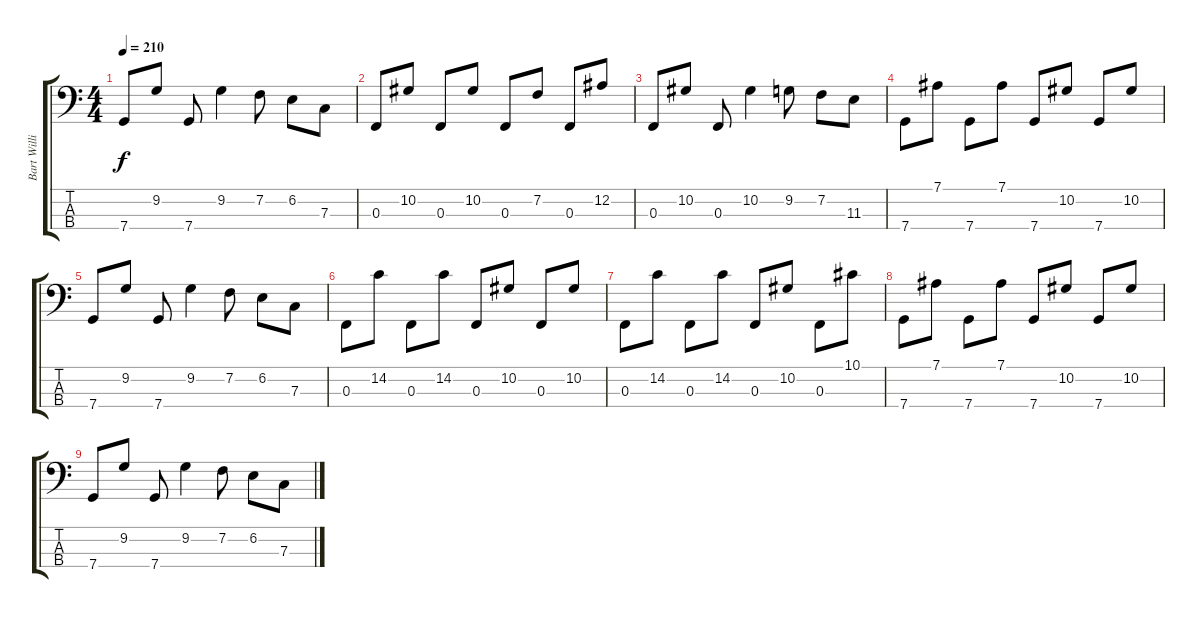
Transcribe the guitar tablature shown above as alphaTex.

\track ("Bart Williams Bass" "Bart Willi") {instrument electricbassfinger}
\staff {score tabs}
\tuning (Eb2 Bb1 F1 C1) {hide}
\ts (4 4)
\tempo 210
\clef f4
\ks c
7.4.8{dy f} 9.2.8 7.4.8 9.2.4 7.2.8 6.2.8 7.3.8 |
0.3.8 10.2.8 0.3.8 10.2.8 0.3.8 7.2.8 0.3.8 12.2.8 |
0.3.8 10.2.8 0.3.8 10.2.4 9.2.8 7.2.8 11.3.8 |
7.4.8 7.1.8 7.4.8 7.1.8 7.4.8 10.2.8 7.4.8 10.2.8 |
7.4.8 9.2.8 7.4.8 9.2.4 7.2.8 6.2.8 7.3.8 |
0.3.8 14.2.8 0.3.8 14.2.8 0.3.8 10.2.8 0.3.8 10.2.8 |
0.3.8 14.2.8 0.3.8 14.2.8 0.3.8 10.2.8 0.3.8 10.1.8 |
7.4.8 7.1.8 7.4.8 7.1.8 7.4.8 10.2.8 7.4.8 10.2.8 |
7.4.8 9.2.8 7.4.8 9.2.4 7.2.8 6.2.8 7.3.8
